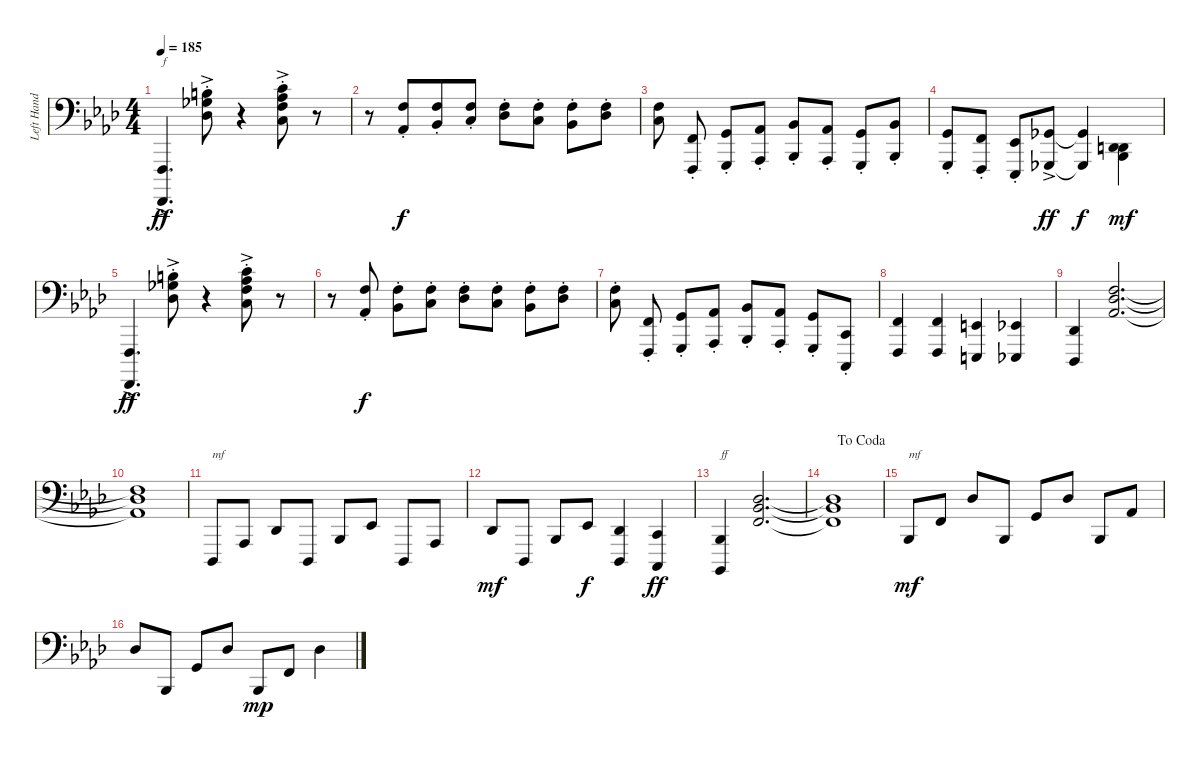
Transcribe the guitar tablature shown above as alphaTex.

\track ("Left Hand" "Left Hand") {instrument acousticgrandpiano}
\staff {score}
\tuning (F2 C2 G1 D1 A0 E0 B-1) {hide}
\ts (4 4)
\tempo 185
\clef f4
\ks ab
(3.4{ac} 1.6{ac}).4{d txt "f" dy ff} (18.1{ac st} 18.2{ac st} 18.3{ac st}).8 r.4 (19.1{ac st} 20.2{ac st} 22.3{ac st} 22.4{ac st}).8 r.8 |
r.8 (12.1{st} 8.2{st}).8{dy f beam merge} (12.1{st} 10.2{st}).8 (12.1{st} 12.2{st}).8 (12.1{st} 13.2{st}).8 (12.1{st} 12.2{st}).8 (12.1{st} 10.2{st}).8 (12.1{st} 13.2{st}).8 |
(12.1 12.2).8{beam split} (0.1{st} 3.4{st}).8 (2.1{st} 0.3{st}).8 (3.1{st} 1.3{st}).8 (5.1{st} 3.3{st}).8 (3.1{st} 1.3{st}).8 (2.1{st} 0.3{st}).8 (5.1{st} 3.3{st}).8 |
(2.1{st} 0.3{st}).8 (0.1{st} 3.4{st}).8 (3.2{st} 1.4{st}).8 (1.1{ac} 4.4{ac}).8{dy ff} (1.1{t} 4.4{t}).4{dy f volume 12} (1.2 7.3 8.4).4{dy mf volume 13 beam Down} |
(3.4{ac} 1.6{ac}).4{d dy ff} (18.1{ac st} 18.2{ac st} 18.3{ac st}).8 r.4 (19.1{ac st} 20.2{ac st} 22.3{ac st} 22.4{ac st}).8 r.8 |
r.8 (12.1{st} 8.2{st}).8{dy f} (12.1{st} 10.2{st}).8 (12.1{st} 12.2{st}).8 (12.1{st} 13.2{st}).8 (12.1{st} 12.2{st}).8 (12.1{st} 10.2{st}).8 (12.1{st} 13.2{st}).8 |
(12.1{st} 12.2{st}).8{beam split} (0.1{st} 3.4{st}).8 (2.1{st} 0.3{st}).8 (3.1{st} 1.3{st}).8 (5.1{st} 3.3{st}).8 (3.1{st} 1.3{st}).8 (2.1{st} 0.3{st}).8 (0.2{st} 3.5{st}).8 |
(0.1 3.4).4 (0.1 3.4).4 (4.2 2.4).4 (3.2 1.4).4 |
(1.2 4.5).4 (12.1 13.2 13.3).2{d} |
(12.1{t} 13.2{t} 13.3{t}).1 |
4.5.8{txt "mf"} 1.3.8 1.2.8 4.5.8 3.3.8 3.2.8 4.5.8 1.3.8{volume 12} |
1.2.8{dy mf volume 13} 4.5.8 3.3.8 3.2.8{dy f} (1.2 4.5).4 (0.2 3.5).4{dy ff} |
(3.3 1.5).4{txt "ff"} (8.1 10.2 10.3).2{d} |
\jump dacoda
(8.1{t} 10.2{t} 10.3{t}).1 |
3.3.8{txt "mf" dy mf} 0.1.8 8.1.8 3.3.8 2.1.8 8.1.8 3.3.8 3.1.8 |
8.1.8{volume 13} 3.3.8 2.1.8 8.1.8 3.3.8{dy mp} 0.1.8 8.1.4
